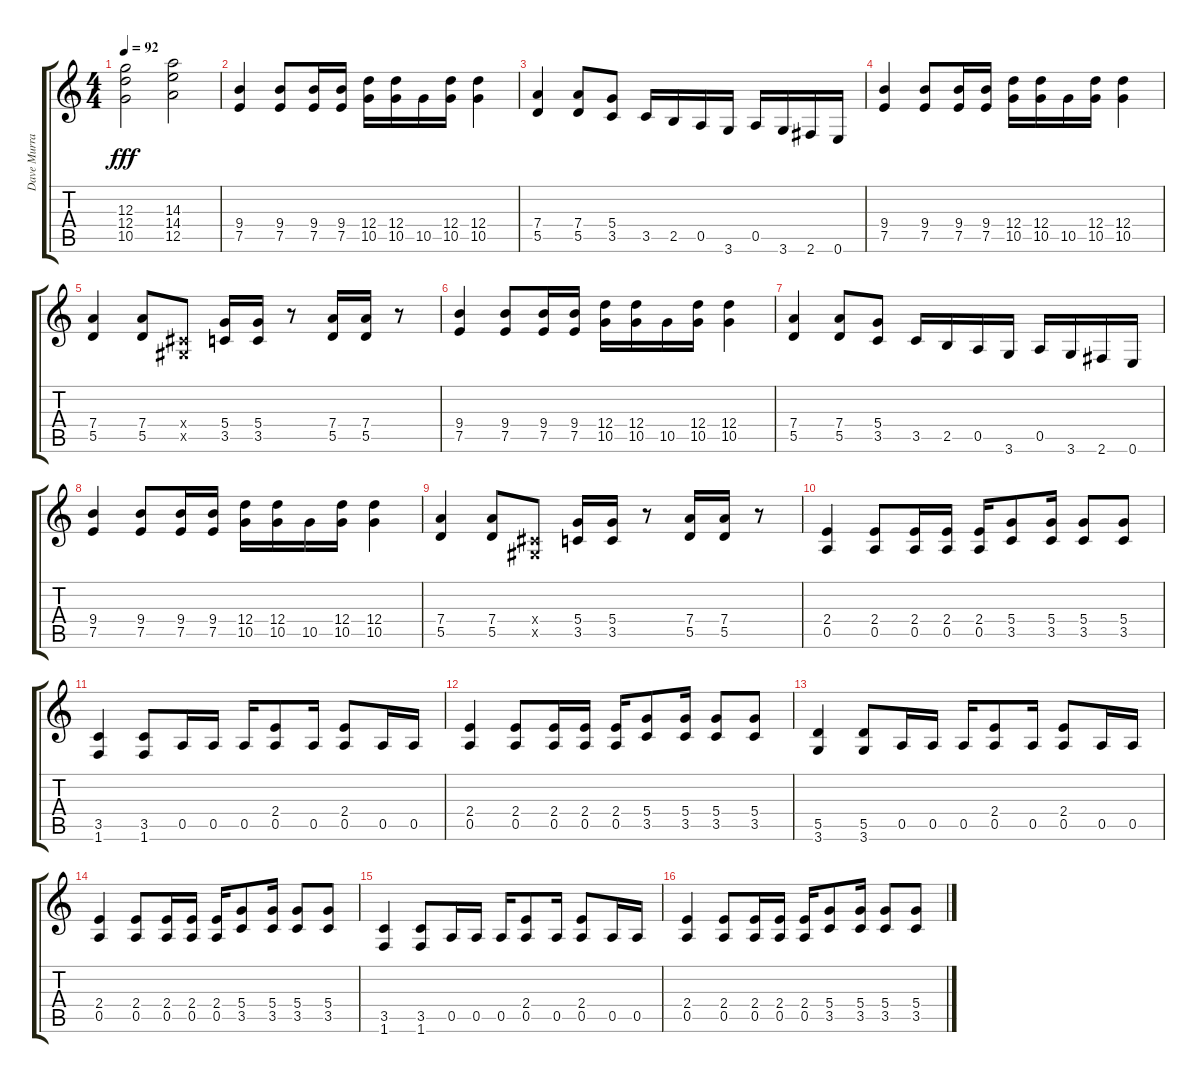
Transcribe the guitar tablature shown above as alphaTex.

\track ("Dave Murray" "Dave Murra") {instrument distortionguitar}
\staff {score tabs}
\tuning (E4 B3 G3 D3 A2 E2) {hide}
\ts (4 4)
\tempo 92
\clef g2
\ks c
(12.3 12.4 10.5).2{dy fff} (14.3 14.4 12.5).2 |
(9.4 7.5).4 (9.4 7.5).8 (9.4 7.5).16 (9.4 7.5).16 (12.4 10.5).16 (12.4 10.5).16 10.5.16 (12.4 10.5).16 (12.4 10.5).4 |
(7.4 5.5).4 (7.4 5.5).8 (5.4 3.5).8 3.5.16 2.5.16 0.5.16 3.6.16 0.5.16 3.6.16 2.6.16 0.6.16 |
(9.4 7.5).4 (9.4 7.5).8 (9.4 7.5).16 (9.4 7.5).16 (12.4 10.5).16 (12.4 10.5).16 10.5.16 (12.4 10.5).16 (12.4 10.5).4 |
(7.4 5.5).4 (7.4 5.5).8 (-1.4{x} -1.5{x}).8 (5.4 3.5).16 (5.4 3.5).16 r.8 (7.4 5.5).16 (7.4 5.5).16 r.8 |
(9.4 7.5).4 (9.4 7.5).8 (9.4 7.5).16 (9.4 7.5).16 (12.4 10.5).16 (12.4 10.5).16 10.5.16 (12.4 10.5).16 (12.4 10.5).4 |
(7.4 5.5).4 (7.4 5.5).8 (5.4 3.5).8 3.5.16 2.5.16 0.5.16 3.6.16 0.5.16 3.6.16 2.6.16 0.6.16 |
(9.4 7.5).4 (9.4 7.5).8 (9.4 7.5).16 (9.4 7.5).16 (12.4 10.5).16 (12.4 10.5).16 10.5.16 (12.4 10.5).16 (12.4 10.5).4 |
(7.4 5.5).4 (7.4 5.5).8 (-1.4{x} -1.5{x}).8 (5.4 3.5).16 (5.4 3.5).16 r.8 (7.4 5.5).16 (7.4 5.5).16 r.8 |
(2.4 0.5).4 (2.4 0.5).8 (2.4 0.5).16 (2.4 0.5).16 (2.4 0.5).16 (5.4 3.5).8 (5.4 3.5).16 (5.4 3.5).8 (5.4 3.5).8 |
(3.5 1.6).4 (3.5 1.6).8 0.5.16 0.5.16 0.5.16 (2.4 0.5).8 0.5.16 (2.4 0.5).8 0.5.16 0.5.16 |
(2.4 0.5).4 (2.4 0.5).8 (2.4 0.5).16 (2.4 0.5).16 (2.4 0.5).16 (5.4 3.5).8 (5.4 3.5).16 (5.4 3.5).8 (5.4 3.5).8 |
(5.5 3.6).4 (5.5 3.6).8 0.5.16 0.5.16 0.5.16 (2.4 0.5).8 0.5.16 (2.4 0.5).8 0.5.16 0.5.16 |
(2.4 0.5).4 (2.4 0.5).8 (2.4 0.5).16 (2.4 0.5).16 (2.4 0.5).16 (5.4 3.5).8 (5.4 3.5).16 (5.4 3.5).8 (5.4 3.5).8 |
(3.5 1.6).4 (3.5 1.6).8 0.5.16 0.5.16 0.5.16 (2.4 0.5).8 0.5.16 (2.4 0.5).8 0.5.16 0.5.16 |
(2.4 0.5).4 (2.4 0.5).8 (2.4 0.5).16 (2.4 0.5).16 (2.4 0.5).16 (5.4 3.5).8 (5.4 3.5).16 (5.4 3.5).8 (5.4 3.5).8
